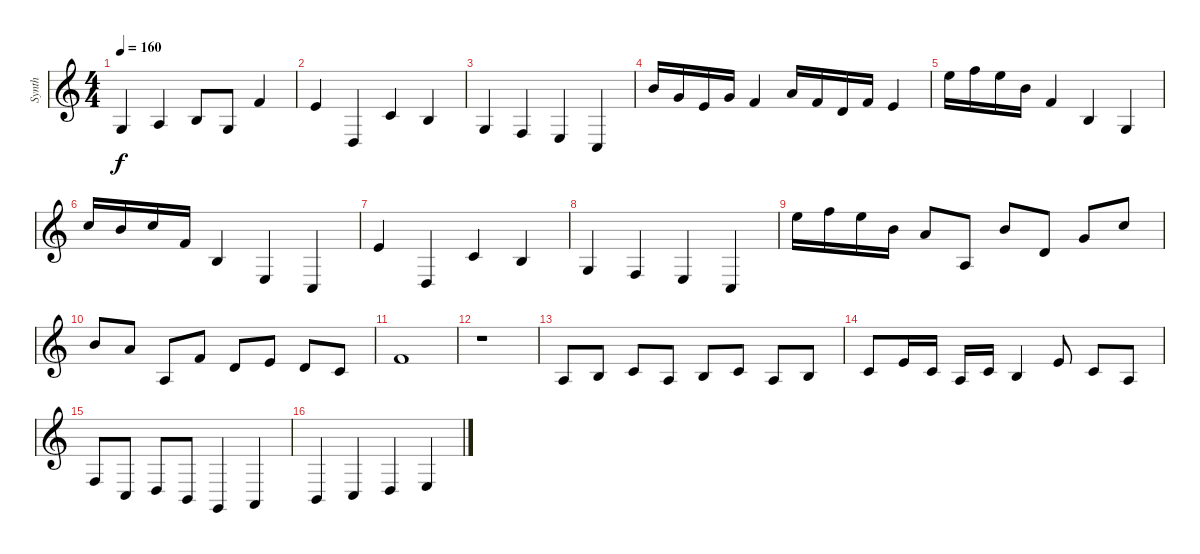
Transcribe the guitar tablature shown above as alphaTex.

\track ("Synth" "Synth") {instrument acousticgrandpiano}
\staff {score}
\tuning (E4 B3 G3 D3 A2 E2) {hide}
\ts (4 4)
\tempo 160
\clef g2
\ks c
5.4.4{dy f} 7.4.4 4.3.8 5.4.8 6.2.4 |
5.2.4 5.5.4 5.3.4 4.3.4 |
5.4.4 3.4.4 2.4.4 3.5.4 |
7.1.16 8.2.16 9.3.16 8.2.16 6.2.4 5.1.16 6.2.16 7.3.16 6.2.16 5.2.4 |
12.1.16 13.1.16 12.1.16 7.1.16 6.2.4 9.4.4 10.5.4 |
8.1.16 7.1.16 8.1.16 1.1.16 0.2.4 2.4.4 3.5.4 |
5.2.4 5.5.4 5.3.4 4.3.4 |
5.4.4 3.4.4 2.4.4 3.5.4 |
12.1.16 13.1.16 12.1.16 7.1.16 5.1.8 7.4.8 7.1.8 7.3.8 8.2.8 8.1.8 |
7.1.8 5.1.8 7.4.8 6.2.8 7.3.8 5.2.8 3.2.8 1.2.8 |
6.2.1 |
r.1 |
2.3.8 0.2.8 1.2.8 2.3.8 0.2.8 1.2.8 2.3.8 0.2.8 |
1.2.8 0.1.16 1.2.16 2.3.16 1.2.16 0.2.4 0.1.8 1.2.8 2.3.8 |
3.4.8 3.5.8 5.5.8 7.6.8 3.6.4 5.6.4 |
7.6.4 8.6.4 10.6.4 12.6.4
